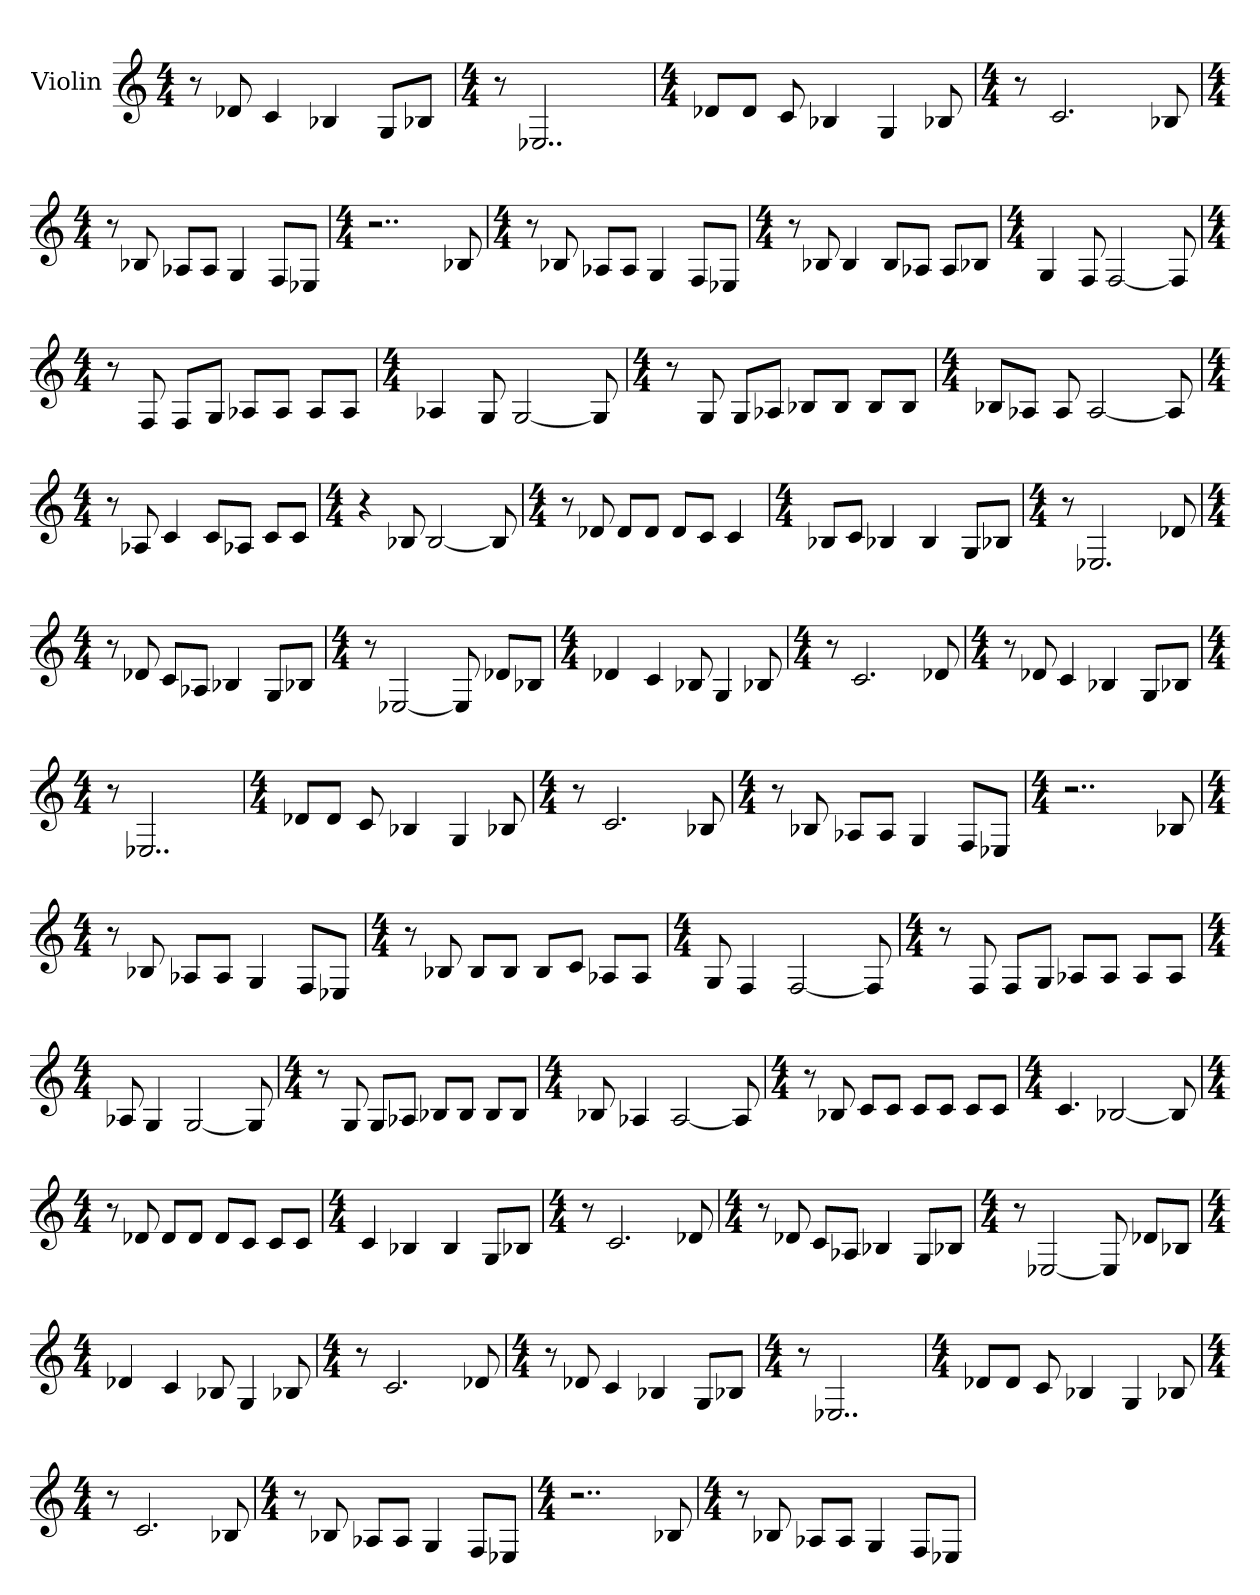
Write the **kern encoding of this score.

**kern
*part1
*staff1
*I"Violin
*I'Vln
*M4/4
=
8r
8d-X
4c
4B-X
8GL
8B-XJ
=
*M4/4
8r
2..E-X
=
*M4/4
8d-XL
8d-J
8c
4B-X
4G
8B-X
=
*M4/4
8r
2.c
8B-X
=
*M4/4
8r
8B-X
8A-XL
8A-J
4G
8FL
8E-XJ
=
*M4/4
2..r
8B-X
=
*M4/4
8r
8B-X
8A-XL
8A-J
4G
8FL
8E-XJ
=
*M4/4
8r
8B-X
4B-
8B-L
8A-XJ
8A-L
8B-XJ
=
*M4/4
4G
8F
[2F
8F]
=
*M4/4
8r
8F
8FL
8GJ
8A-XL
8A-J
8A-L
8A-J
=
*M4/4
4A-X
8G
[2G
8G]
=
*M4/4
8r
8G
8GL
8A-XJ
8B-XL
8B-J
8B-L
8B-J
=
*M4/4
8B-XL
8A-XJ
8A-
[2A-
8A-]
=
*M4/4
8r
8A-X
4c
8cL
8A-XJ
8cL
8cJ
=
*M4/4
4r
8B-X
[2B-
8B-]
=
*M4/4
8r
8d-X
8d-L
8d-J
8d-L
8cJ
4c
=
*M4/4
8B-XL
8cJ
4B-X
4B-
8GL
8B-XJ
=
*M4/4
8r
2.E-X
8d-X
=
*M4/4
8r
8d-X
8cL
8A-XJ
4B-X
8GL
8B-XJ
=
*M4/4
8r
[2E-X
8E-]
8d-XL
8B-XJ
=
*M4/4
4d-X
4c
8B-X
4G
8B-X
=
*M4/4
8r
2.c
8d-X
=
*M4/4
8r
8d-X
4c
4B-X
8GL
8B-XJ
=
*M4/4
8r
2..E-X
=
*M4/4
8d-XL
8d-J
8c
4B-X
4G
8B-X
=
*M4/4
8r
2.c
8B-X
=
*M4/4
8r
8B-X
8A-XL
8A-J
4G
8FL
8E-XJ
=
*M4/4
2..r
8B-X
=
*M4/4
8r
8B-X
8A-XL
8A-J
4G
8FL
8E-XJ
=
*M4/4
8r
8B-X
8B-L
8B-J
8B-L
8cJ
8A-XL
8A-J
=
*M4/4
8G
4F
[2F
8F]
=
*M4/4
8r
8F
8FL
8GJ
8A-XL
8A-J
8A-L
8A-J
=
*M4/4
8A-X
4G
[2G
8G]
=
*M4/4
8r
8G
8GL
8A-XJ
8B-XL
8B-J
8B-L
8B-J
=
*M4/4
8B-X
4A-X
[2A-
8A-]
=
*M4/4
8r
8B-X
8cL
8cJ
8cL
8cJ
8cL
8cJ
=
*M4/4
4.c
[2B-X
8B-]
=
*M4/4
8r
8d-X
8d-L
8d-J
8d-L
8cJ
8cL
8cJ
=
*M4/4
4c
4B-X
4B-
8GL
8B-XJ
=
*M4/4
8r
2.c
8d-X
=
*M4/4
8r
8d-X
8cL
8A-XJ
4B-X
8GL
8B-XJ
=
*M4/4
8r
[2E-X
8E-]
8d-XL
8B-XJ
=
*M4/4
4d-X
4c
8B-X
4G
8B-X
=
*M4/4
8r
2.c
8d-X
=
*M4/4
8r
8d-X
4c
4B-X
8GL
8B-XJ
=
*M4/4
8r
2..E-X
=
*M4/4
8d-XL
8d-J
8c
4B-X
4G
8B-X
=
*M4/4
8r
2.c
8B-X
=
*M4/4
8r
8B-X
8A-XL
8A-J
4G
8FL
8E-XJ
=
*M4/4
2..r
8B-X
=
*M4/4
8r
8B-X
8A-XL
8A-J
4G
8FL
8E-XJ
=
*-
